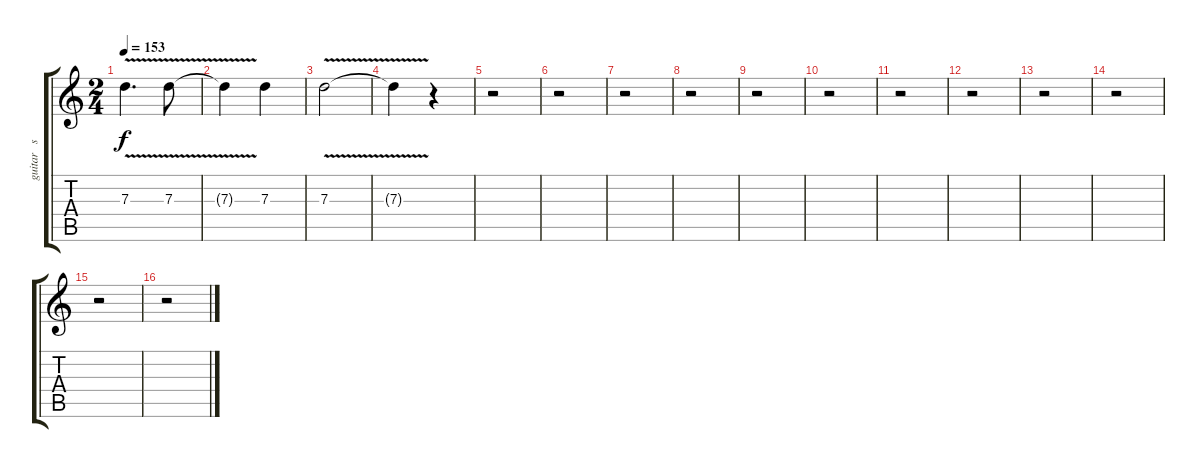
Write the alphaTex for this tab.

\track ("guitar   solo    left" "guitar   s") {instrument overdrivenguitar}
\staff {score tabs}
\tuning (E4 B3 G3 D3 A2 E2) {hide}
\ts (2 4)
\tempo 153
\clef g2
\ks c
7.3{v}.4{d dy f} 7.3{v}.8 |
7.3{t}.4 7.3.4 |
7.3{v}.2 |
7.3{t}.4 r.4 |
r.2 |
r.2 |
r.2 |
r.2 |
r.2 |
r.2 |
r.2 |
r.2 |
r.2 |
r.2 |
r.2 |
r.2
